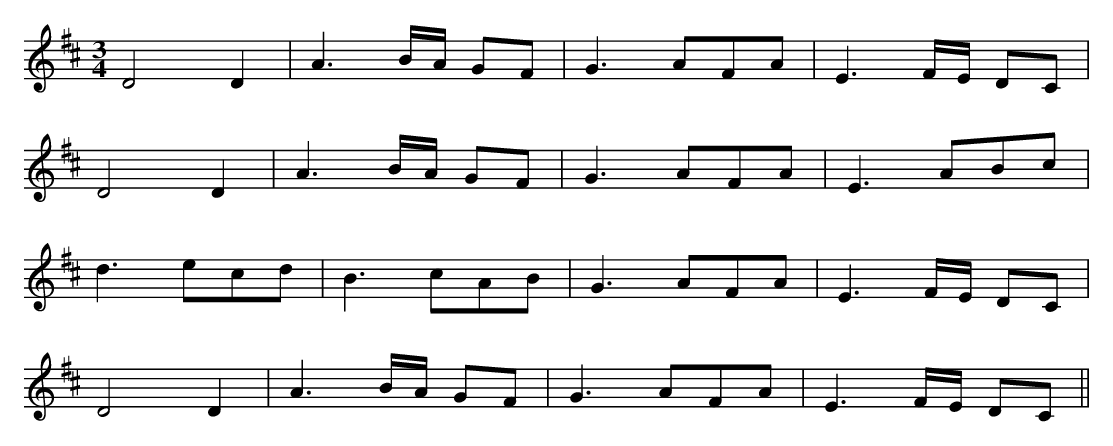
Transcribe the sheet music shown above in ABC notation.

X:1
M:3/4
K:D
D4D2|A3B/A/ GF|G3AFA|E3F/E/ DC|
D4D2|A3B/A/ GF|G3AFA|E3ABc|
d3ecd|B3cAB|G3AFA|E3F/E/ DC|
D4D2|A3B/A/ GF|G3AFA|E3F/E/ DC||
